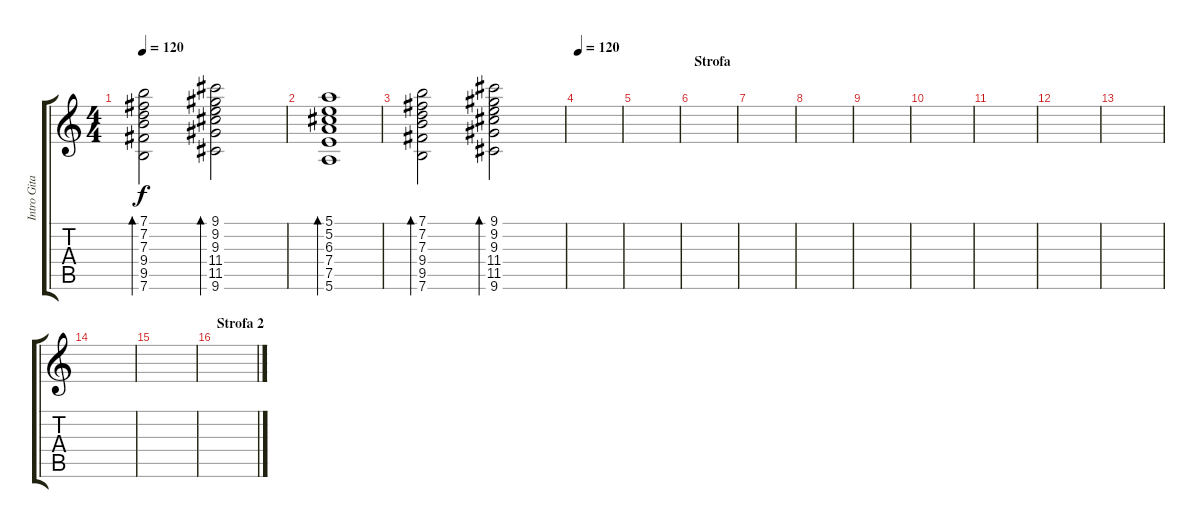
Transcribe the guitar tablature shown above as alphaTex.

\track ("Intro Gitara 1" "Intro Gita") {instrument acousticguitarsteel}
\staff {score tabs}
\tuning (E4 B3 G3 D3 A2 E2) {hide}
\ts (4 4)
\tempo 120
\clef g2
\ks c
(7.1 7.2 7.3 9.4 9.5 7.6).2{bd 240 dy f} (9.1 9.2 9.3 11.4 11.5 9.6).2{bd 240} |
(5.1 5.2 6.3 7.4 7.5 5.6).1{bd 240} |
(7.1 7.2 7.3 9.4 9.5 7.6).2{bd 240} (9.1 9.2 9.3 11.4 11.5 9.6).2{bd 240} |
\tempo 120
|
|
\section ("" "Strofa")
|
|
|
|
|
|
|
|
|
|
\section ("" "Strofa 2")
